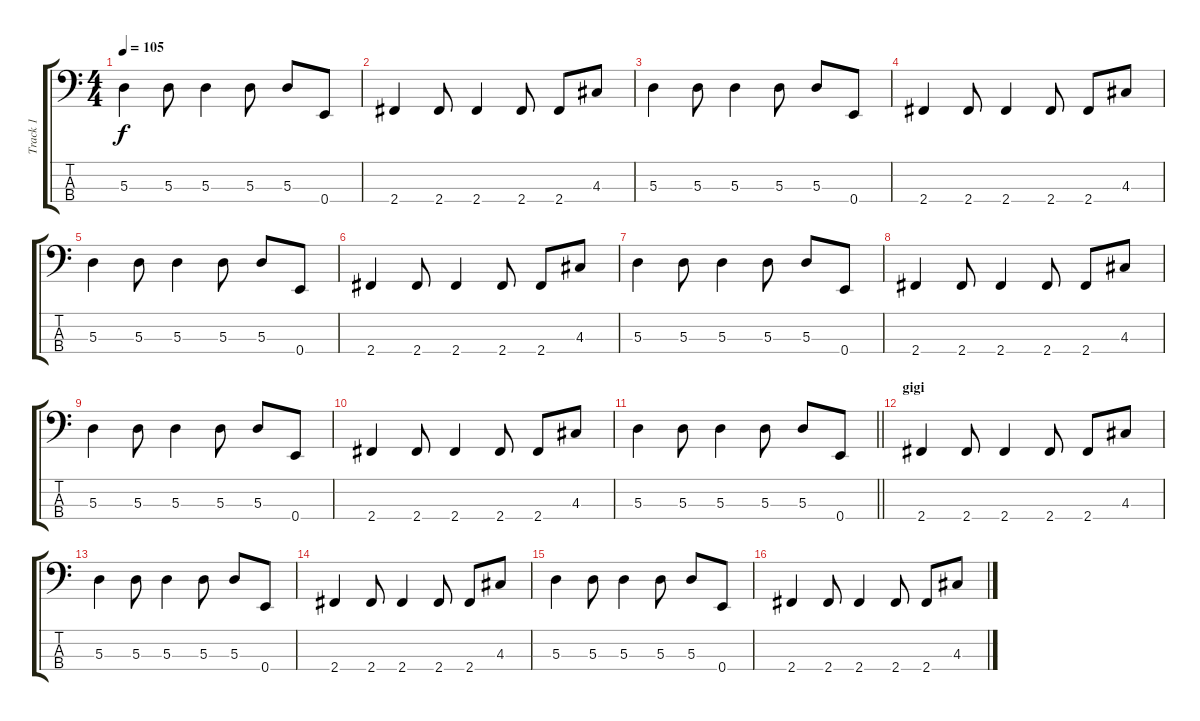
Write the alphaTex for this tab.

\track ("Track 1" "Track 1") {instrument electricbassfinger}
\staff {score tabs}
\tuning (G2 D2 A1 E1) {hide}
\ts (4 4)
\tempo 105
\clef f4
\ks c
5.3.4{dy f} 5.3.8 5.3.4 5.3.8 5.3.8 0.4.8 |
2.4.4 2.4.8 2.4.4 2.4.8 2.4.8 4.3.8 |
5.3.4 5.3.8 5.3.4 5.3.8 5.3.8 0.4.8 |
2.4.4 2.4.8 2.4.4 2.4.8 2.4.8 4.3.8 |
5.3.4 5.3.8 5.3.4 5.3.8 5.3.8 0.4.8 |
2.4.4 2.4.8 2.4.4 2.4.8 2.4.8 4.3.8 |
5.3.4 5.3.8 5.3.4 5.3.8 5.3.8 0.4.8 |
2.4.4 2.4.8 2.4.4 2.4.8 2.4.8 4.3.8 |
5.3.4 5.3.8 5.3.4 5.3.8 5.3.8 0.4.8 |
2.4.4 2.4.8 2.4.4 2.4.8 2.4.8 4.3.8 |
\barLineRight lightlight
5.3.4 5.3.8 5.3.4 5.3.8 5.3.8 0.4.8 |
\section ("" "gigi")
2.4.4 2.4.8 2.4.4 2.4.8 2.4.8 4.3.8 |
5.3.4 5.3.8 5.3.4 5.3.8 5.3.8 0.4.8 |
2.4.4 2.4.8 2.4.4 2.4.8 2.4.8 4.3.8 |
5.3.4 5.3.8 5.3.4 5.3.8 5.3.8 0.4.8 |
2.4.4 2.4.8 2.4.4 2.4.8 2.4.8 4.3.8
